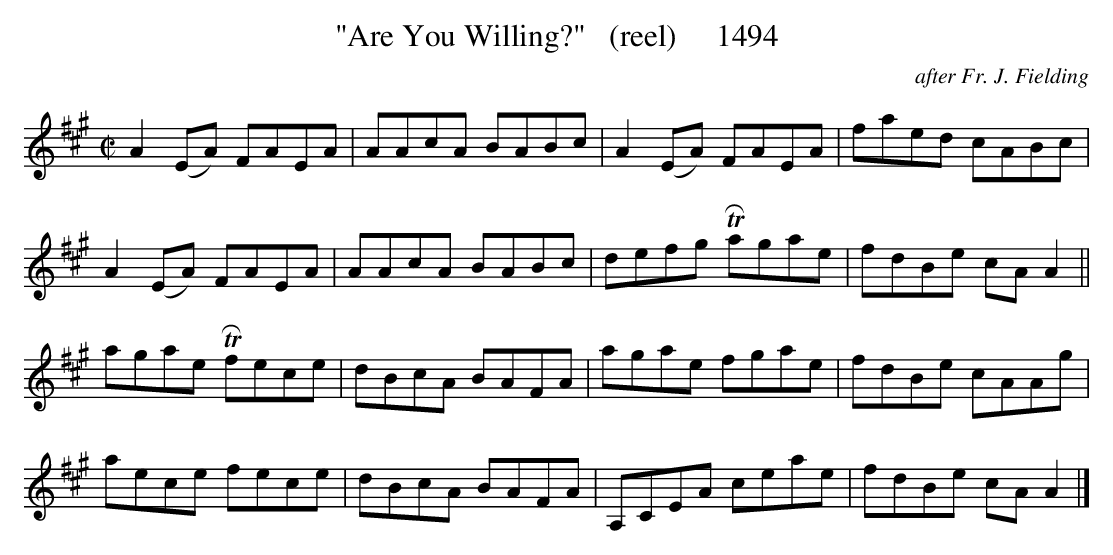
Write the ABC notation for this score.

X:1
T:"Are You Willing?"   (reel)     1494
C:after Fr. J. Fielding
BRENNAN July 2003 (HTTP://WWW.SOSYOURMOM.COM)
M:C|
L:1/8
K:A
A2(EA) FAEA|AAcA BABc|A2(EA) FAEA|faed cABc|
A2(EA) FAEA|AAcA BABc|defg TRagae|fdBe cA A2||
agae TRfece|dBcA BAFA|agae fgae|fdBe cAAg|
aece fece|dBcA BAFA|A,CEA ceae|fdBe cA A2|]
